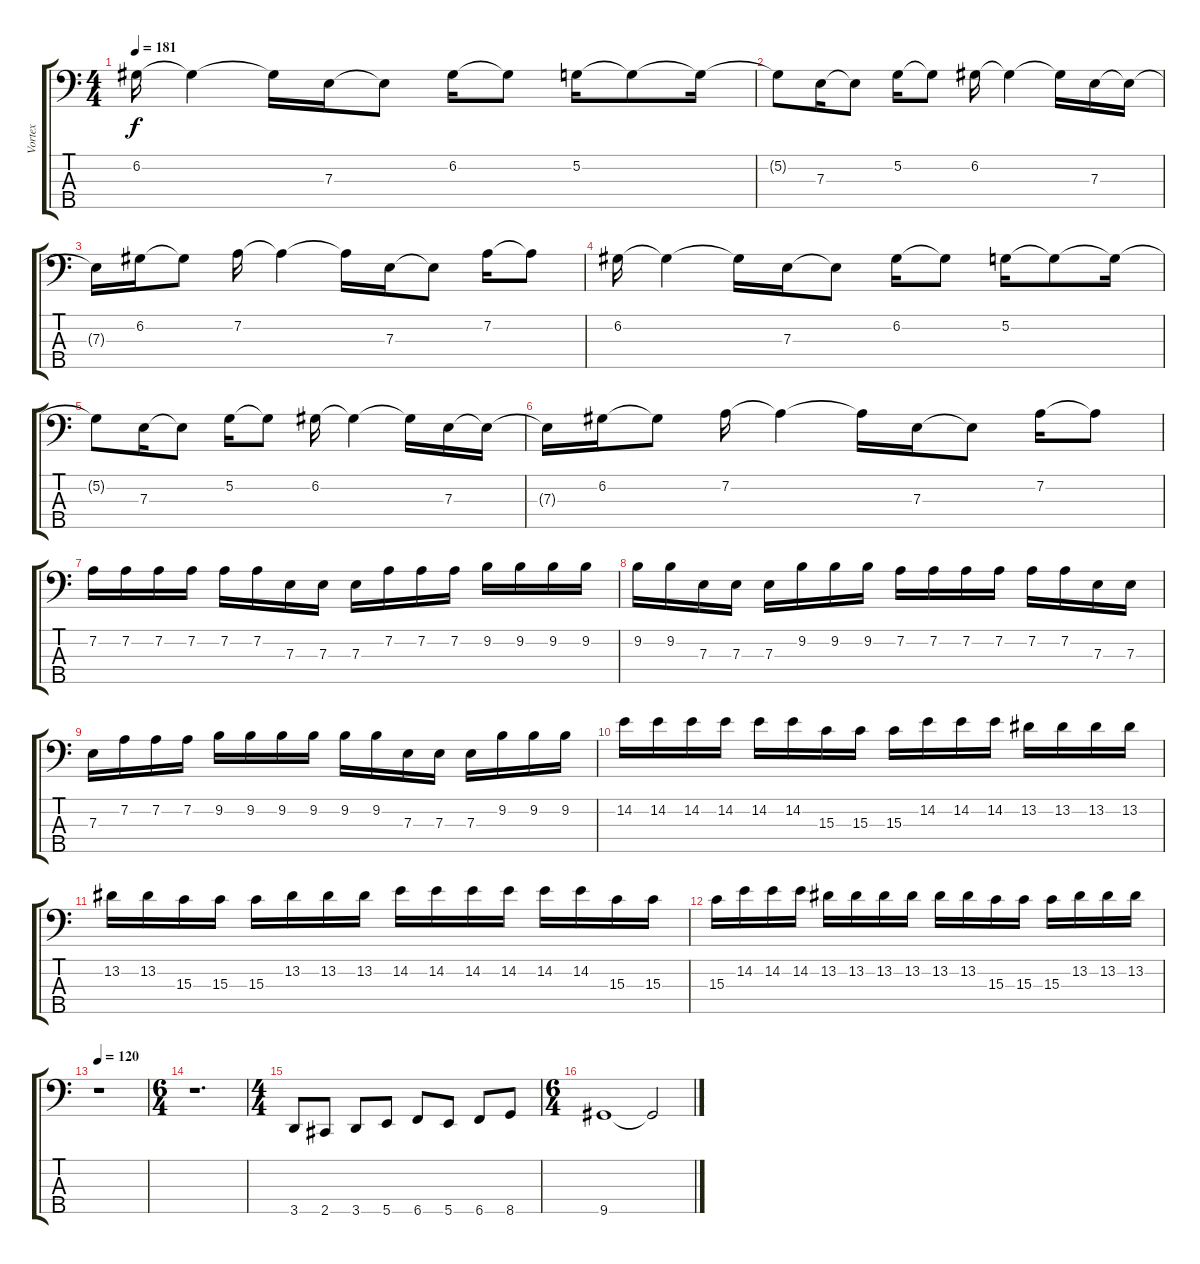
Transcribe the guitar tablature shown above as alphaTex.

\track ("Vortex" "Vortex") {instrument electricbassfinger}
\staff {score tabs}
\tuning (G2 D2 A1 E1 B0) {hide}
\ts (4 4)
\tempo 181
\clef f4
\ks c
6.2.16{dy f} 6.2{t}.4 6.2{t}.16 7.3.16 7.3{t}.8 6.2.16 6.2{t}.8 5.2.16 5.2{t}.8 5.2{t}.16 |
5.2{t}.8 7.3.16 7.3{t}.8 5.2.16 5.2{t}.8 6.2.16 6.2{t}.4 6.2{t}.16 7.3.16 7.3{t}.16 |
7.3{t}.16 6.2.16 6.2{t}.8 7.2.16 7.2{t}.4 7.2{t}.16 7.3.16 7.3{t}.8 7.2.16 7.2{t}.8 |
6.2.16 6.2{t}.4 6.2{t}.16 7.3.16 7.3{t}.8 6.2.16 6.2{t}.8 5.2.16 5.2{t}.8 5.2{t}.16 |
5.2{t}.8 7.3.16 7.3{t}.8 5.2.16 5.2{t}.8 6.2.16 6.2{t}.4 6.2{t}.16 7.3.16 7.3{t}.16 |
7.3{t}.16 6.2.16 6.2{t}.8 7.2.16 7.2{t}.4 7.2{t}.16 7.3.16 7.3{t}.8 7.2.16 7.2{t}.8 |
7.2.16 7.2.16 7.2.16 7.2.16 7.2.16 7.2.16 7.3.16 7.3.16 7.3.16 7.2.16 7.2.16 7.2.16 9.2.16 9.2.16 9.2.16 9.2.16 |
9.2.16 9.2.16 7.3.16 7.3.16 7.3.16 9.2.16 9.2.16 9.2.16 7.2.16 7.2.16 7.2.16 7.2.16 7.2.16 7.2.16 7.3.16 7.3.16 |
7.3.16 7.2.16 7.2.16 7.2.16 9.2.16 9.2.16 9.2.16 9.2.16 9.2.16 9.2.16 7.3.16 7.3.16 7.3.16 9.2.16 9.2.16 9.2.16 |
14.2.16 14.2.16 14.2.16 14.2.16 14.2.16 14.2.16 15.3.16 15.3.16 15.3.16 14.2.16 14.2.16 14.2.16 13.2.16 13.2.16 13.2.16 13.2.16 |
13.2.16 13.2.16 15.3.16 15.3.16 15.3.16 13.2.16 13.2.16 13.2.16 14.2.16 14.2.16 14.2.16 14.2.16 14.2.16 14.2.16 15.3.16 15.3.16 |
15.3.16 14.2.16 14.2.16 14.2.16 13.2.16 13.2.16 13.2.16 13.2.16 13.2.16 13.2.16 15.3.16 15.3.16 15.3.16 13.2.16 13.2.16 13.2.16 |
\tempo 120
r.1 |
\ts (6 4)
r.1{d} |
\ts (4 4)
3.5.8 2.5.8 3.5.8 5.5.8 6.5.8 5.5.8 6.5.8 8.5.8 |
\ts (6 4)
9.5.1 9.5{t}.2
